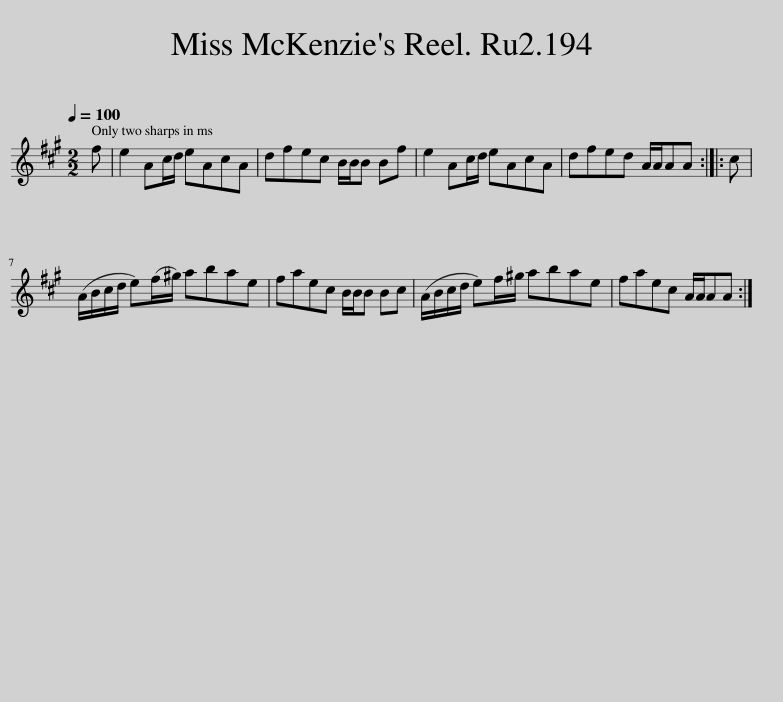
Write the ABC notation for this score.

X:1
L:1/8
Q:1/4=100
M:2/2
I:linebreak $
K:A
V:1 treble
V:1
 f | e2 Ac/d/ eAcA | dfec B/B/B Bf | e2 Ac/d/ eAcA | dfed A/A/AA :: %5
 c |$ (A/B/c/d/ e)(f/^g/) abae | faec B/B/B Bc | (A/B/c/d/ e)f/^g/ abae | faec A/A/AA :| %10
